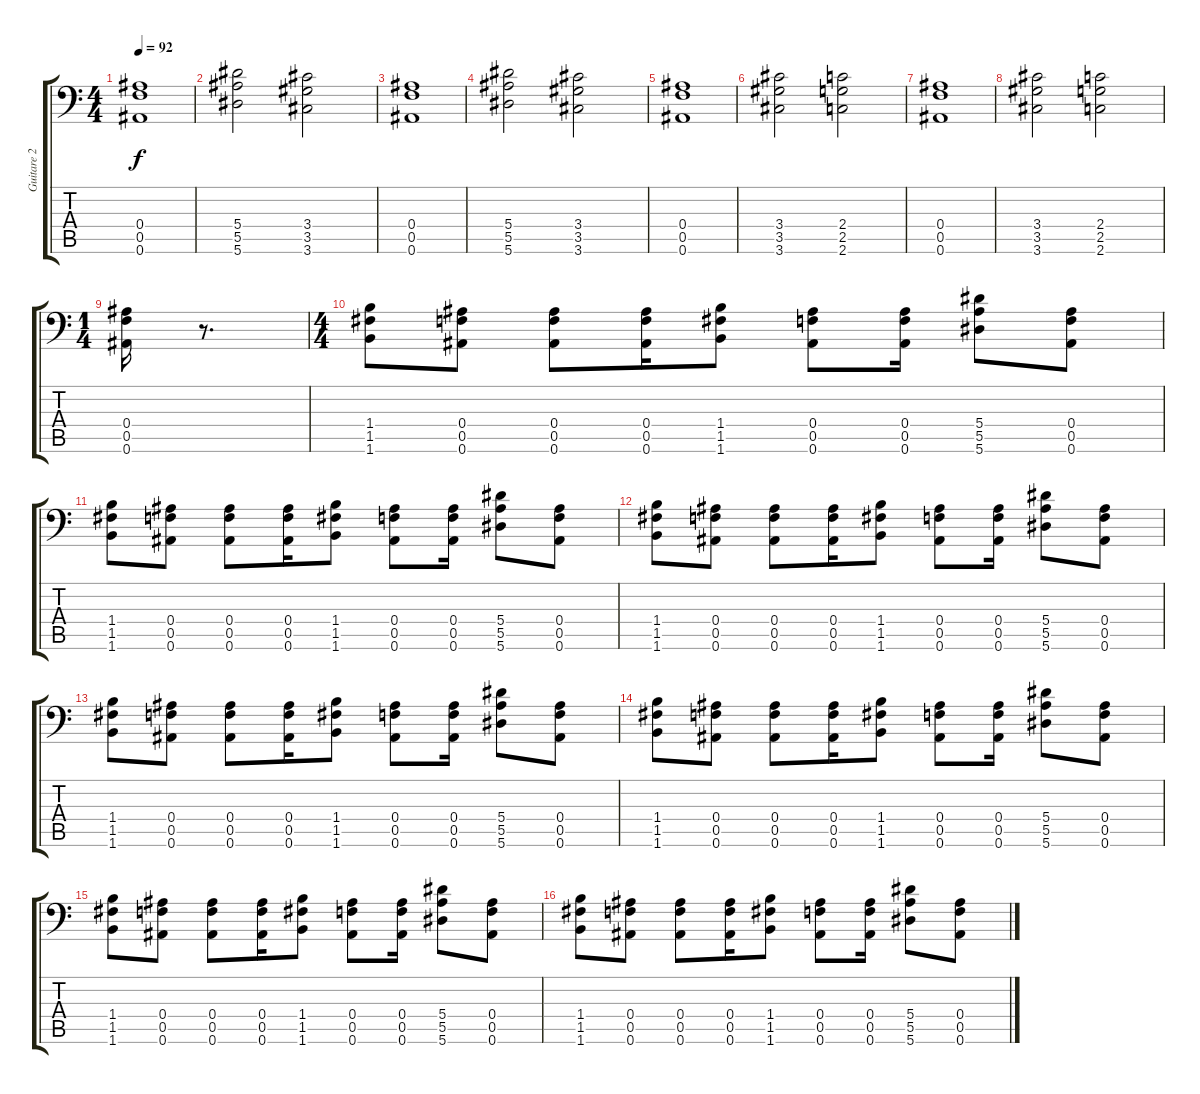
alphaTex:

\track ("Guitare 2" "Guitare 2") {instrument distortionguitar}
\staff {score tabs}
\tuning (C4 G3 Eb3 Bb2 F2 Bb1) {hide}
\ts (4 4)
\tempo 92
\clef f4
\ks c
(0.4 0.5 0.6).1{dy f} |
(5.4 5.5 5.6).2 (3.4 3.5 3.6).2 |
(0.4 0.5 0.6).1 |
(5.4 5.5 5.6).2 (3.4 3.5 3.6).2 |
\section ("" "")
(0.4 0.5 0.6).1 |
(3.4 3.5 3.6).2 (2.4 2.5 2.6).2 |
(0.4 0.5 0.6).1 |
(3.4 3.5 3.6).2 (2.4 2.5 2.6).2 |
\ts (1 4)
(0.4 0.5 0.6).16 r.8{d} |
\ts (4 4)
\section ("" "")
(1.4 1.5 1.6).8 (0.4 0.5 0.6).8 (0.4 0.5 0.6).8 (0.4 0.5 0.6).16 (1.4 1.5 1.6).8 (0.4 0.5 0.6).8 (0.4 0.5 0.6).16 (5.4 5.5 5.6).8 (0.4 0.5 0.6).8 |
(1.4 1.5 1.6).8 (0.4 0.5 0.6).8 (0.4 0.5 0.6).8 (0.4 0.5 0.6).16 (1.4 1.5 1.6).8 (0.4 0.5 0.6).8 (0.4 0.5 0.6).16 (5.4 5.5 5.6).8 (0.4 0.5 0.6).8 |
(1.4 1.5 1.6).8 (0.4 0.5 0.6).8 (0.4 0.5 0.6).8 (0.4 0.5 0.6).16 (1.4 1.5 1.6).8 (0.4 0.5 0.6).8 (0.4 0.5 0.6).16 (5.4 5.5 5.6).8 (0.4 0.5 0.6).8 |
(1.4 1.5 1.6).8 (0.4 0.5 0.6).8 (0.4 0.5 0.6).8 (0.4 0.5 0.6).16 (1.4 1.5 1.6).8 (0.4 0.5 0.6).8 (0.4 0.5 0.6).16 (5.4 5.5 5.6).8 (0.4 0.5 0.6).8 |
(1.4 1.5 1.6).8 (0.4 0.5 0.6).8 (0.4 0.5 0.6).8 (0.4 0.5 0.6).16 (1.4 1.5 1.6).8 (0.4 0.5 0.6).8 (0.4 0.5 0.6).16 (5.4 5.5 5.6).8 (0.4 0.5 0.6).8 |
(1.4 1.5 1.6).8 (0.4 0.5 0.6).8 (0.4 0.5 0.6).8 (0.4 0.5 0.6).16 (1.4 1.5 1.6).8 (0.4 0.5 0.6).8 (0.4 0.5 0.6).16 (5.4 5.5 5.6).8 (0.4 0.5 0.6).8 |
(1.4 1.5 1.6).8 (0.4 0.5 0.6).8 (0.4 0.5 0.6).8 (0.4 0.5 0.6).16 (1.4 1.5 1.6).8 (0.4 0.5 0.6).8 (0.4 0.5 0.6).16 (5.4 5.5 5.6).8 (0.4 0.5 0.6).8
